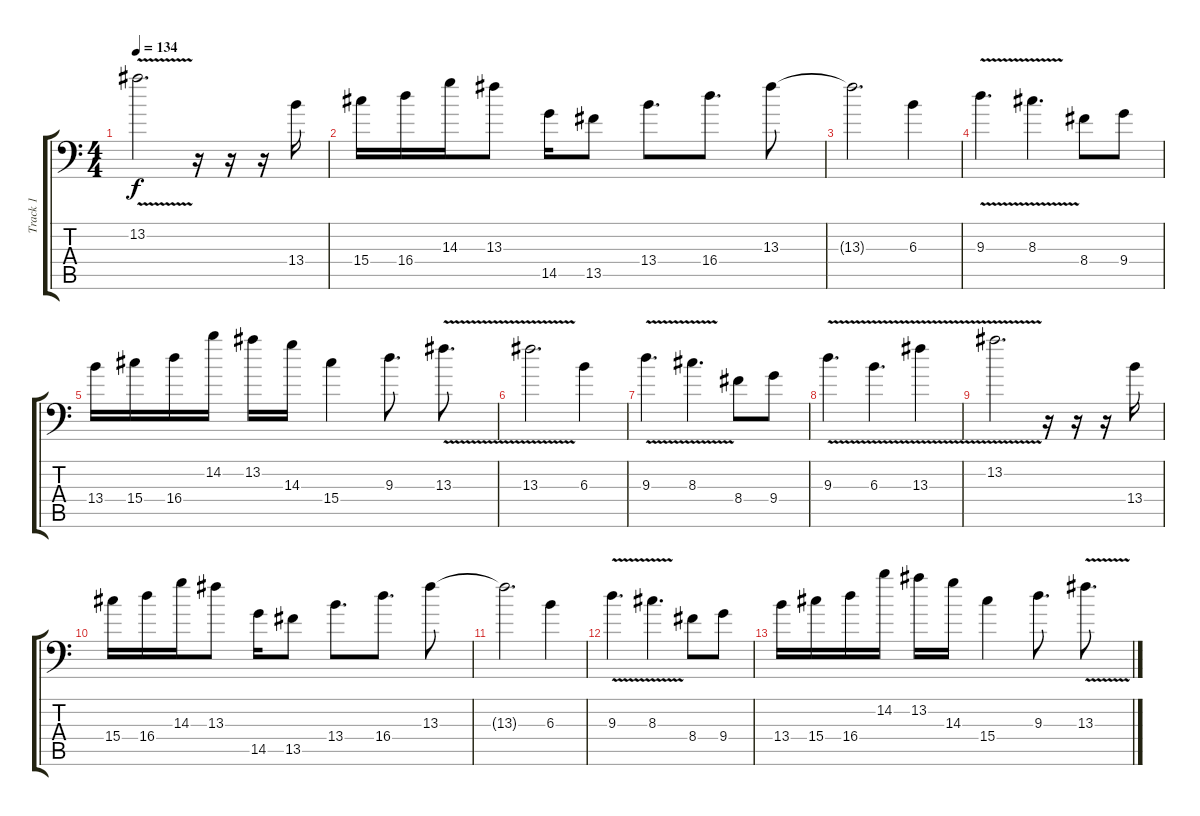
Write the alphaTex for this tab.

\track ("Track 1" "Track 1") {instrument overdrivenguitar}
\staff {score tabs}
\tuning (D4 A3 F3 Bb2 F2 Bb1) {hide}
\ts (4 4)
\tempo 134
\clef f4
\ks c
13.2{v}.2{d dy f} r.16 r.16 r.16 13.4.16 |
15.4.16 16.4.16 14.3.16 13.3.8 14.5.16 13.5.8 13.4.8{d} 16.4.8{d} 13.3.8 |
13.3{t}.2{d} 6.3.4 |
9.3{v}.4{d} 8.3{v}.4{d} 8.4.8 9.4.8 |
13.4.16 15.4.16 16.4.16 14.2.16 13.2.16 14.3.16 15.4.4 9.3.8{d} 13.3{v}.8{d} |
13.3{v}.2{d} 6.3.4 |
9.3{v}.4{d} 8.3{v}.4{d} 8.4.8 9.4.8 |
9.3{v}.4{d} 6.3{v}.4{d} 13.3{v}.4 |
13.2{v}.2{d} r.16 r.16 r.16 13.4.16 |
15.4.16 16.4.16 14.3.16 13.3.8 14.5.16 13.5.8 13.4.8{d} 16.4.8{d} 13.3.8 |
13.3{t}.2{d} 6.3.4 |
9.3{v}.4{d} 8.3{v}.4{d} 8.4.8 9.4.8 |
13.4.16 15.4.16 16.4.16 14.2.16 13.2.16 14.3.16 15.4.4 9.3.8{d} 13.3{v}.8{d}
